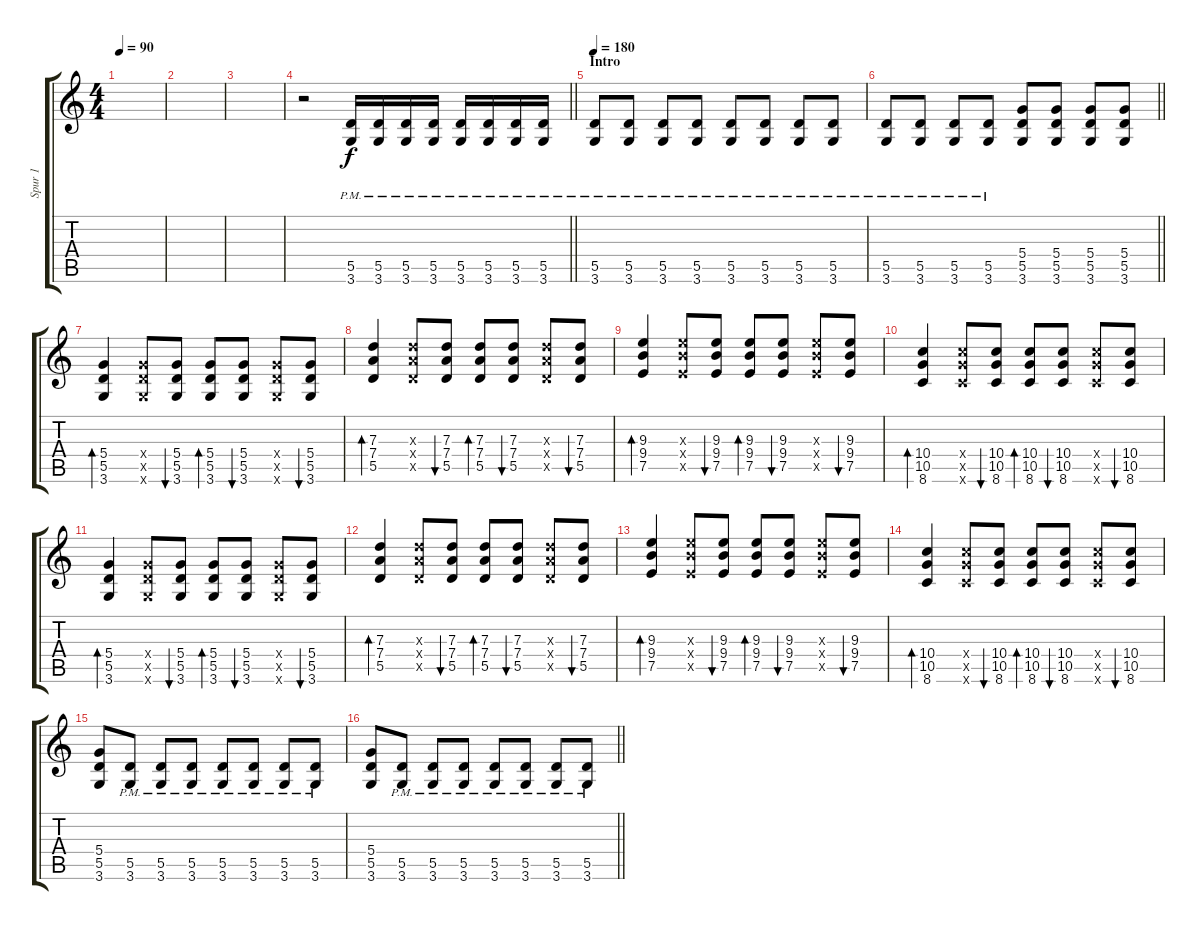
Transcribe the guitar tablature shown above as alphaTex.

\track ("Spur 1" "Spur 1") {instrument overdrivenguitar}
\staff {score tabs}
\tuning (E4 B3 G3 D3 A2 E2) {hide}
\ts (4 4)
\tempo 90
\clef g2
\ks c
|
|
|
\barLineRight lightlight
r.2 (5.5{pm} 3.6{pm}).16{lyrics (0 "") lyrics (1 "") lyrics (2 "") lyrics (3 "") lyrics (4 "")} (5.5{pm} 3.6{pm}).16 (5.5{pm} 3.6{pm}).16 (5.5{pm} 3.6{pm}).16 (5.5{pm} 3.6{pm}).16 (5.5{pm} 3.6{pm}).16 (5.5{pm} 3.6{pm}).16 (5.5{pm} 3.6{pm}).16 |
\section ("" "Intro")
\tempo 180
(5.5{pm} 3.6{pm}).8 (5.5{pm} 3.6{pm}).8 (5.5{pm} 3.6{pm}).8 (5.5{pm} 3.6{pm}).8 (5.5{pm} 3.6{pm}).8 (5.5{pm} 3.6{pm}).8 (5.5{pm} 3.6{pm}).8 (5.5{pm} 3.6{pm}).8 |
\barLineRight lightlight
(5.5{pm} 3.6{pm}).8 (5.5{pm} 3.6{pm}).8 (5.5{pm} 3.6{pm}).8 (5.5{pm} 3.6{pm}).8 (5.4 5.5 3.6).8 (5.4 5.5 3.6).8 (5.4 5.5 3.6).8 (5.4 5.5 3.6).8 |
(5.4 5.5 3.6).4{bd 60} (5.4{x} 5.5{x} 3.6{x}).8 (5.4 5.5 3.6).8{bu 60} (5.4 5.5 3.6).8{bd 60} (5.4 5.5 3.6).8{bu 60} (5.4{x} 5.5{x} 3.6{x}).8 (5.4 5.5 3.6).8{bu 60} |
(7.3 7.4 5.5).4{bd 60} (7.3{x} 7.4{x} 5.5{x}).8 (7.3 7.4 5.5).8{bu 60} (7.3 7.4 5.5).8{bd 60} (7.3 7.4 5.5).8{bu 60} (7.3{x} 7.4{x} 5.5{x}).8 (7.3 7.4 5.5).8{bu 60} |
(9.3 9.4 7.5).4{bd 60} (9.3{x} 9.4{x} 7.5{x}).8 (9.3 9.4 7.5).8{bu 60} (9.3 9.4 7.5).8{bd 60} (9.3 9.4 7.5).8{bu 60} (9.3{x} 9.4{x} 7.5{x}).8 (9.3 9.4 7.5).8{bu 60} |
(10.4 10.5 8.6).4{bd 60} (10.4{x} 10.5{x} 8.6{x}).8 (10.4 10.5 8.6).8{bu 60} (10.4 10.5 8.6).8{bd 60} (10.4 10.5 8.6).8{bu 60} (10.4{x} 10.5{x} 8.6{x}).8 (10.4 10.5 8.6).8{bu 60} |
(5.4 5.5 3.6).4{bd 60} (5.4{x} 5.5{x} 3.6{x}).8 (5.4 5.5 3.6).8{bu 60} (5.4 5.5 3.6).8{bd 60} (5.4 5.5 3.6).8{bu 60} (5.4{x} 5.5{x} 3.6{x}).8 (5.4 5.5 3.6).8{bu 60} |
(7.3 7.4 5.5).4{bd 60} (7.3{x} 7.4{x} 5.5{x}).8 (7.3 7.4 5.5).8{bu 60} (7.3 7.4 5.5).8{bd 60} (7.3 7.4 5.5).8{bu 60} (7.3{x} 7.4{x} 5.5{x}).8 (7.3 7.4 5.5).8{bu 60} |
(9.3 9.4 7.5).4{bd 60} (9.3{x} 9.4{x} 7.5{x}).8 (9.3 9.4 7.5).8{bu 60} (9.3 9.4 7.5).8{bd 60} (9.3 9.4 7.5).8{bu 60} (9.3{x} 9.4{x} 7.5{x}).8 (9.3 9.4 7.5).8{bu 60} |
(10.4 10.5 8.6).4{bd 60} (10.4{x} 10.5{x} 8.6{x}).8 (10.4 10.5 8.6).8{bu 60} (10.4 10.5 8.6).8{bd 60} (10.4 10.5 8.6).8{bu 60} (10.4{x} 10.5{x} 8.6{x}).8 (10.4 10.5 8.6).8{bu 60} |
(5.4 5.5 3.6).8 (5.5{pm} 3.6{pm}).8 (5.5{pm} 3.6{pm}).8 (5.5{pm} 3.6{pm}).8 (5.5{pm} 3.6{pm}).8 (5.5{pm} 3.6{pm}).8 (5.5{pm} 3.6{pm}).8 (5.5{pm} 3.6{pm}).8 |
\barLineRight lightlight
(5.4 5.5 3.6).8 (5.5{pm} 3.6{pm}).8 (5.5{pm} 3.6{pm}).8 (5.5{pm} 3.6{pm}).8 (5.5{pm} 3.6{pm}).8 (5.5{pm} 3.6{pm}).8 (5.5{pm} 3.6{pm}).8 (5.5{pm} 3.6{pm}).8
